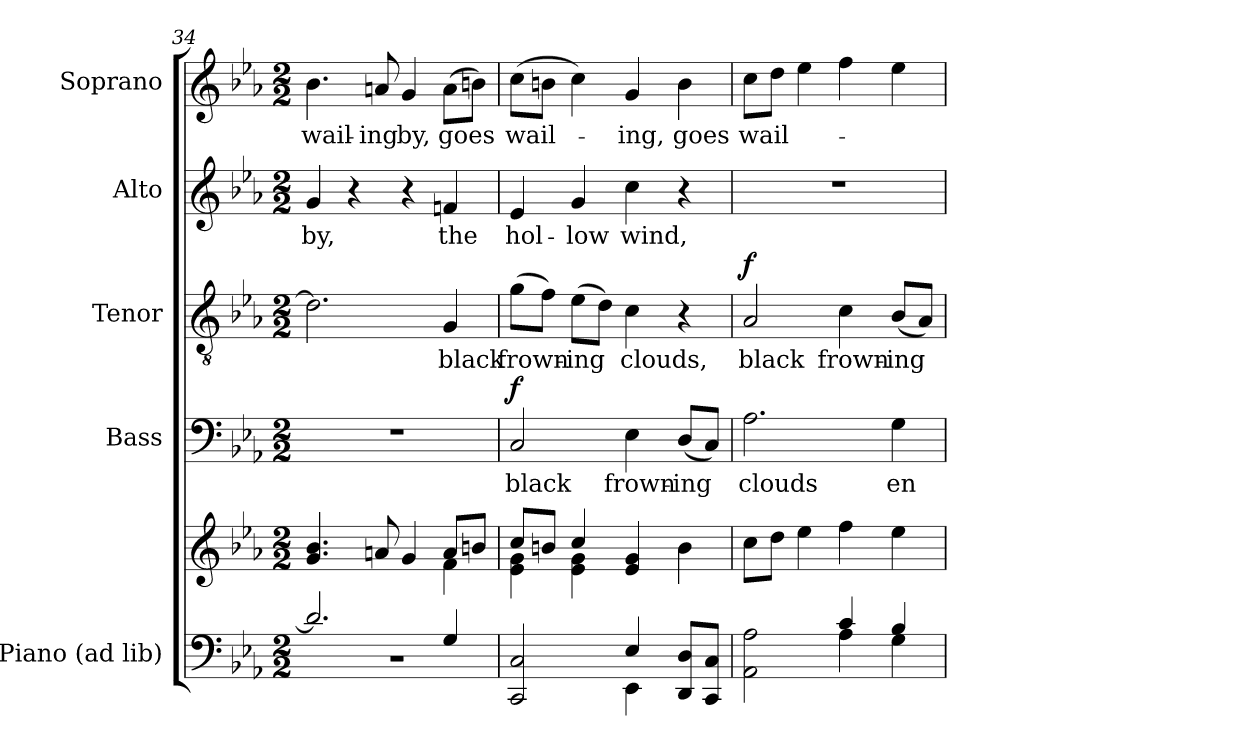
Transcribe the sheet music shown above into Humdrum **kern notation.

**kern	**kern	**kern	**text	**dynam	**kern	**text	**dynam	**kern	**text	**kern	**text
*part5	*part5	*part4	*part4	*part4	*part3	*part3	*part3	*part2	*part2	*part1	*part1
*staff6	*staff5	*staff4	*staff4	*staff4	*staff3	*staff3	*staff3	*staff2	*staff2	*staff1	*staff1
*I"Piano (ad lib)	*	*I"Bass	*	*	*I"Tenor	*	*	*I"Alto	*	*I"Soprano	*
*I'Pno.	*	*I'B.	*	*	*I'T.	*	*	*I'A.	*	*I'S.	*
*clefF4	*clefG2	*clefF4	*	*	*clefGv2	*	*	*clefG2	*	*clefG2	*
*	*	*	*	*	*ITrd7c12	*	*	*	*	*	*
*k[b-e-a-]	*k[b-e-a-]	*k[b-e-a-]	*	*	*k[b-e-a-]	*	*	*k[b-e-a-]	*	*k[b-e-a-]	*
*E-:	*E-:	*E-:	*	*	*E-:	*	*	*E-:	*	*E-:	*
*M2/2	*M2/2	*M2/2	*	*	*M2/2	*	*	*M2/2	*	*M2/2	*
=34	=34	=34	=34	=34	=34	=34	=34	=34	=34	=34	=34
*^	*^	*	*	*	*	*	*	*	*	*	*
!	!	!	!	!	!	!	!	!	!	!	!LO:LY:b:color=#000000	!	!
!	!	!	!	!	!	!	!	!	!	!	!	!	!LO:LY:b:color=#000000
2.di/]	1r	4.gi/ 4.b-i	2.ryy	1r	.	.	2.Di\]	.	.	4gi/	by,	4.b-i\	wail-
.	.	.	.	.	.	.	.	.	.	4r	.	.	.
!	!	!	!	!	!	!	!	!	!	!	!	!	!LO:LY:b:color=#000000
.	.	8ani/	.	.	.	.	.	.	.	.	.	8ani/	-ing
!	!	!	!	!	!	!	!	!	!	!	!	!	!LO:LY:b:color=#000000
.	.	4gi/	.	.	.	.	.	.	.	4r	.	4gi/	by,
!	!	!	!	!	!	!	!	!LO:LY:b:color=#000000	!	!	!	!	!
!	!	!	!	!	!	!	!	!	!	!	!LO:LY:b:color=#000000	!	!
!	!	!	!	!	!	!	!	!	!	!	!	!	!LO:LY:b:color=#000000
4Gi/	.	8ai/L	4fi\	.	.	.	4GGi/	black	.	4fni/	the	(8ai\L	goes
.	.	8bni/J	.	.	.	.	.	.	.	.	.	8bni\J)	.
=35	=35	=35	=35	=35	=35	=35	=35	=35	=35	=35	=35	=35	=35
!	!	!	!	!	!LO:LY:b:color=#000000	!	!	!	!	!	!	!	!
!	!	!	!	!	!	!	!	!LO:LY:b:color=#000000	!	!	!	!	!
!	!	!	!	!	!	!	!	!	!	!	!LO:LY:b:color=#000000	!	!
!	!	!	!	!	!	!	!	!	!	!	!	!	!LO:LY:b:color=#000000
2CCi/ 2Ci	2ryy	8cci/L	4e-i\ 4gi	2Ci/	black	f	(8Gi\L	frown-	.	4e-i/	hol-	(8cci\L	wail-
.	.	8bni/J	.	.	.	.	8Fi\J)	.	.	.	.	8bni\J	.
!	!	!	!	!	!	!	!	!LO:LY:b:color=#000000	!	!	!	!	!
!	!	!	!	!	!	!	!	!	!	!	!LO:LY:b:color=#000000	!	!
.	.	4cci/	4e-i\ 4gi	.	.	.	(8E-i\L	-ing	.	4gi/	-low	4cci\)	.
.	.	.	.	.	.	.	8Di\J)	.	.	.	.	.	.
!	!	!	!	!	!LO:LY:b:color=#000000	!	!	!	!	!	!	!	!
!	!	!	!	!	!	!	!	!LO:LY:b:color=#000000	!	!	!	!	!
!	!	!	!	!	!	!	!	!	!	!	!LO:LY:b:color=#000000	!	!
!	!	!	!	!	!	!	!	!	!	!	!	!	!LO:LY:b:color=#000000
4E-i/	4EE-i\	4e-i/ 4gi	2ryy	4E-i\	frown-	.	4Ci\	clouds,	.	4cci\	wind,	4gi/	-ing,
!	!	!	!	!	!LO:LY:b:color=#000000	!	!	!	!	!	!	!	!
!	!	!	!	!	!	!	!	!	!	!	!	!	!LO:LY:b:color=#000000
8DDi/ 8DiL	4ryy	4bi\	.	(8Di/L	-ing	.	4r	.	.	4r	.	4bi\	goes
8CCi/ 8CiJ	.	.	.	8Ci/J)	.	.	.	.	.	.	.	.	.
*	*	*v	*v	*	*	*	*	*	*	*	*	*	*
!!LO:LB:g=z
=36	=36	=36	=36	=36	=36	=36	=36	=36	=36	=36	=36	=36
!	!	!	!	!LO:LY:b:color=#000000	!	!	!	!	!	!	!	!
!	!	!	!	!	!	!	!LO:LY:b:color=#000000	!	!	!	!	!
!	!	!	!	!	!	!	!	!	!	!	!	!LO:LY:b:color=#000000
2ryy	2AA-i\ 2A-i	8cci\L	2.A-i\	clouds	.	2AA-i/	black	f	1r	.	8cci\L	wail-
.	.	8ddi\J	.	.	.	.	.	.	.	.	8ddi\J	.
.	.	4ee-i\	.	.	.	.	.	.	.	.	4ee-i\	.
!	!	!	!	!	!	!	!LO:LY:b:color=#000000	!	!	!	!	!
4ci/	4A-i\	4ffi\	.	.	.	4Ci\	frown-	.	.	.	4ffi\	.
!	!	!	!	!LO:LY:b:color=#000000	!	!	!	!	!	!	!	!
!	!	!	!	!	!	!	!LO:LY:b:color=#000000	!	!	!	!	!
4B-i/	4Gi\	4ee-i\	4Gi\	en-	.	(8BB-i/L	-ing	.	.	.	4ee-i\	.
.	.	.	.	.	.	8AA-i/J)	.	.	.	.	.	.
*v	*v	*	*	*	*	*	*	*	*	*	*	*
=	=	=	=	=	=	=	=	=	=	=	=
*-	*-	*-	*-	*-	*-	*-	*-	*-	*-	*-	*-
